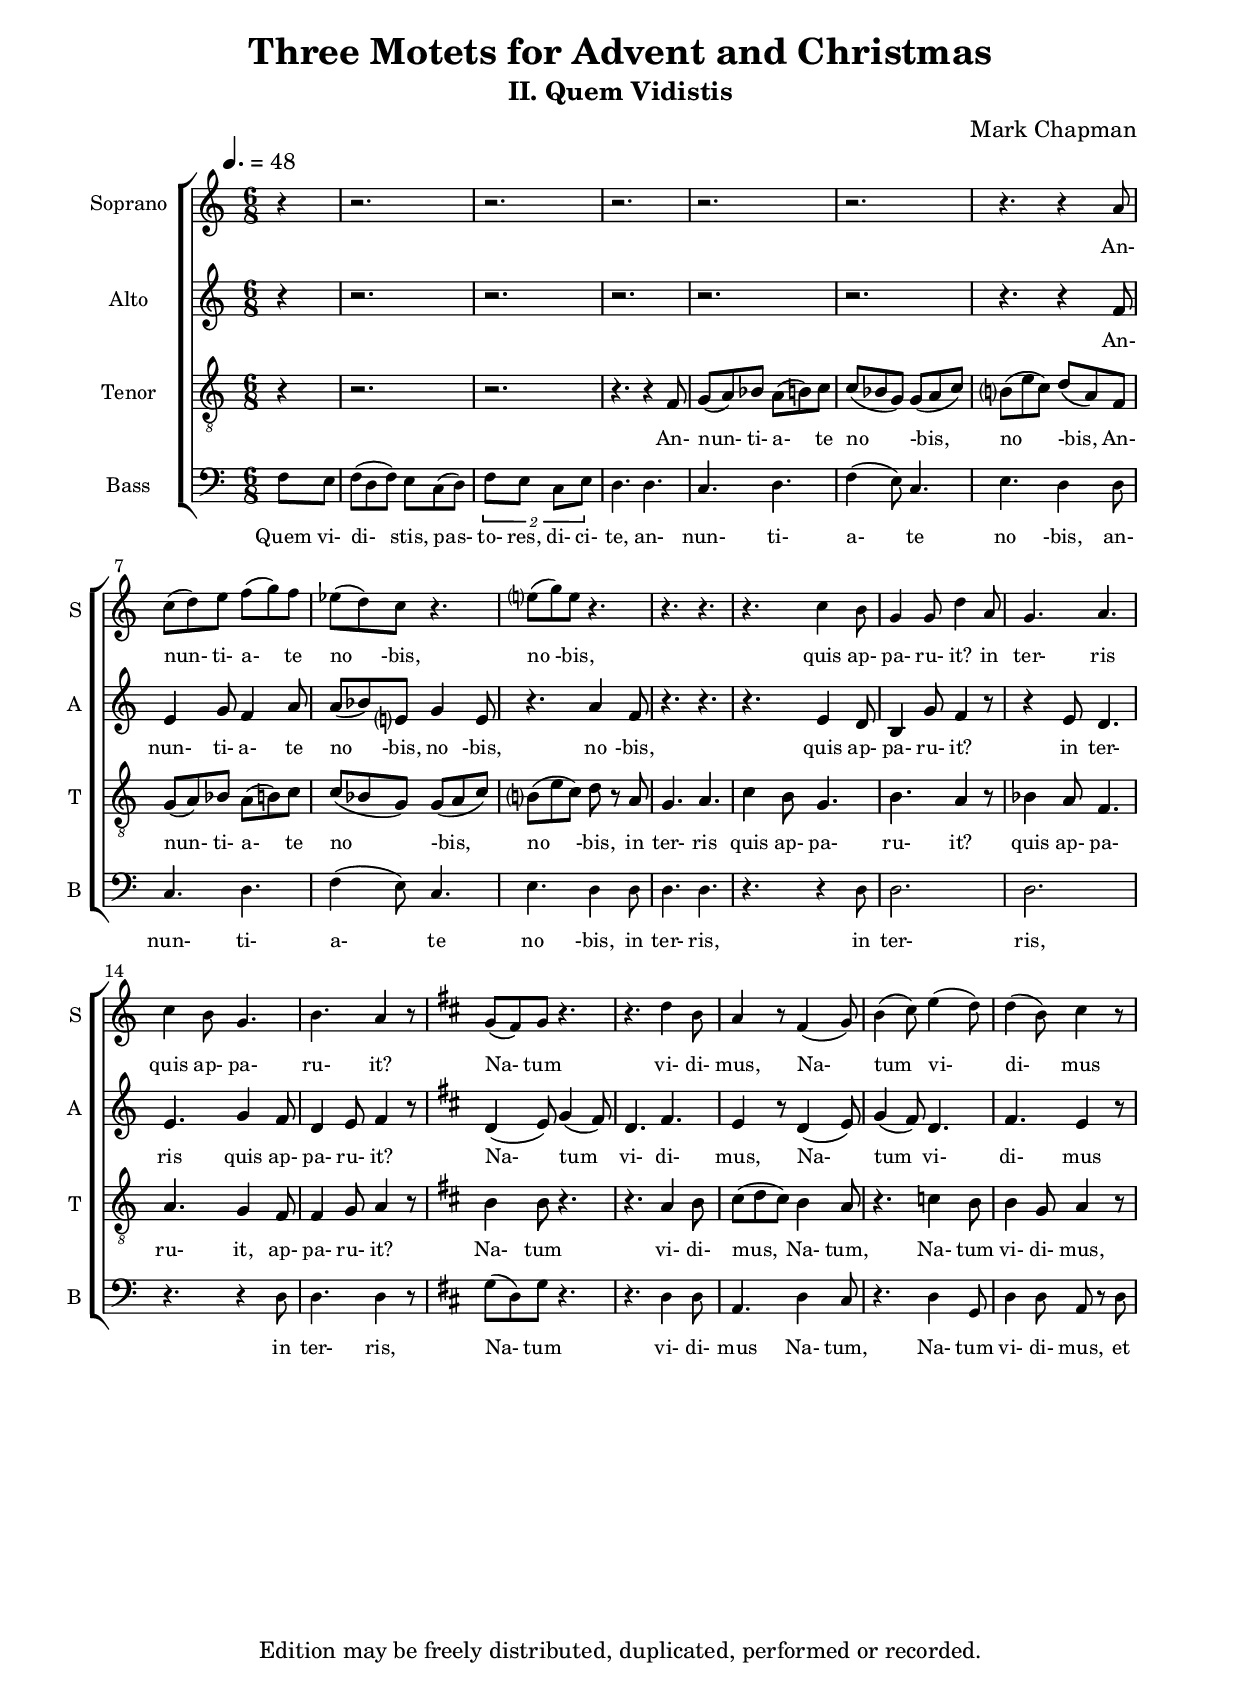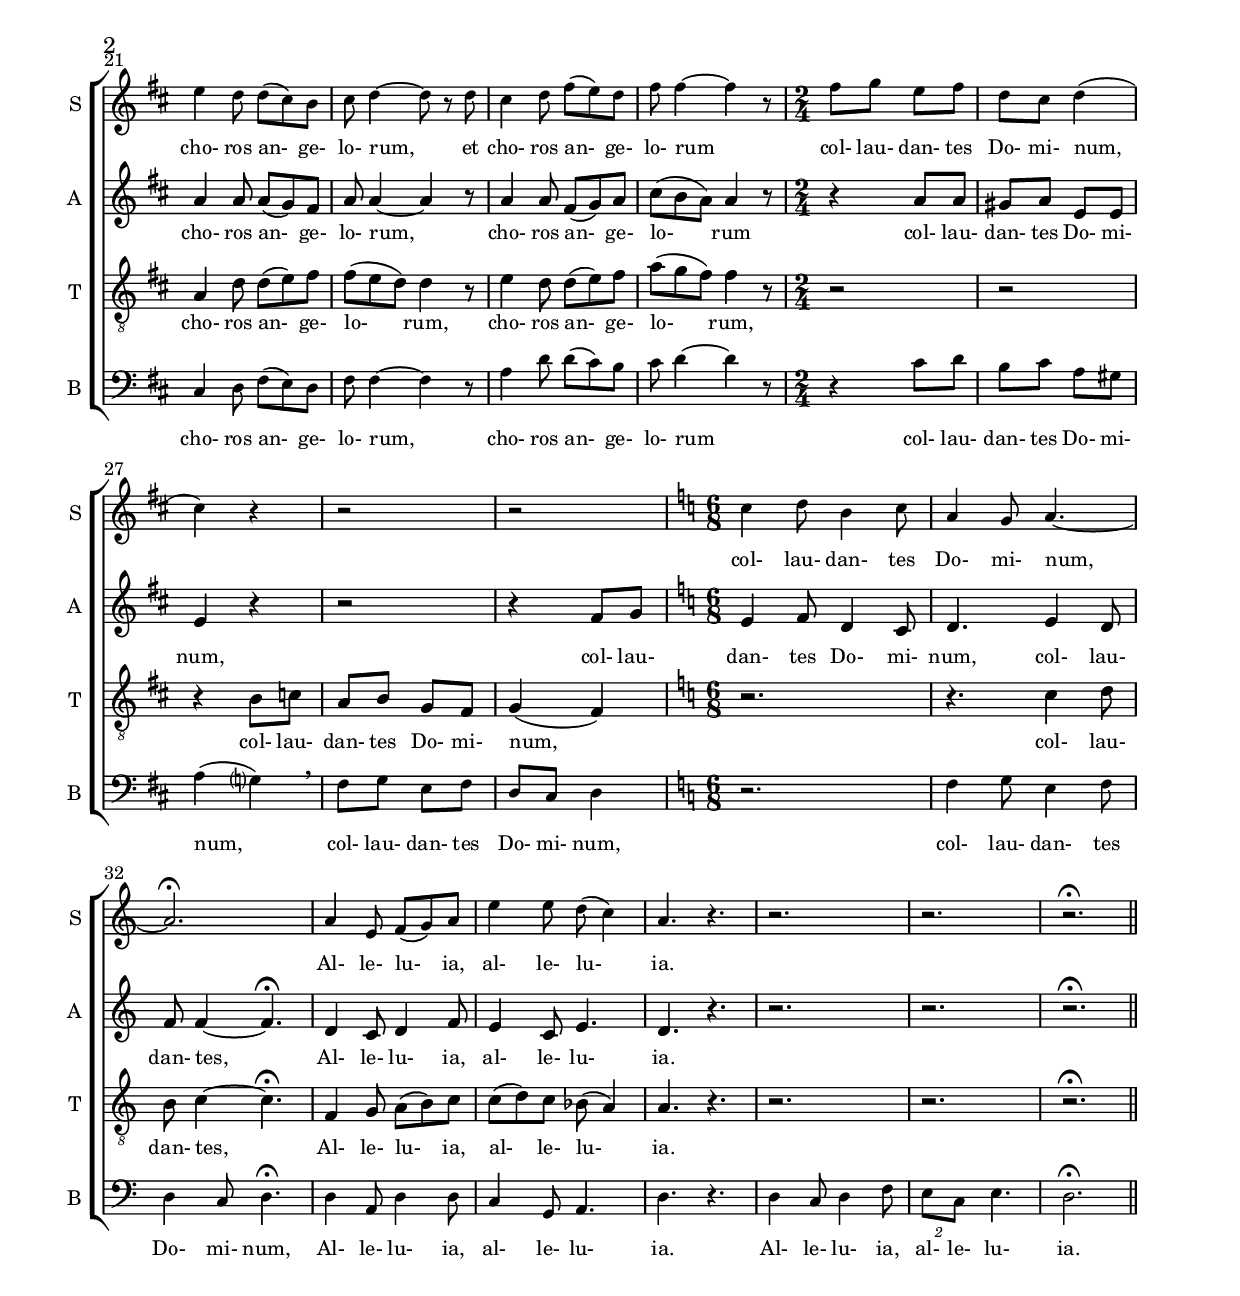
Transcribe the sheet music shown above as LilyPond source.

#(set-default-paper-size "a4")
\paper {
  #(set-paper-size "a4")
  top-margin = 1.0\cm
  bottom-margin = 1.0\cm
  left-margin = 1.75\cm
  line-width = 17.5\cm
  head-separation = 0.25\cm
  foot-separation = 0.5\cm
 % between-system-space = 1.5\cm
  between-system-padding = #4
  ragged-bottom=##t
  print-page-number=##t
}
\header {
  title = "Three Motets for Advent and Christmas"
  subtitle = "II. Quem Vidistis"
%  poet = ""
  composer = "Mark Chapman"
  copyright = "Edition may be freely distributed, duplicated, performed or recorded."
}
     \version "2.12.2"
     global = {
        \key a \minor
        \time 6/8
        \dynamicUp
	\override Score.BarNumber #'extra-offset = #'( 2.0 . 1.0 )
	\override Score.MetronomeMark #'extra-offset = #'( -2.0 . 1.0 )
     }
     
     psub = \markup { \dynamic p \bold \italic sub. }
     mpsub = \markup { \dynamic mp \bold \italic sub. }
     mfsub = \markup { \dynamic mf \bold \italic sub. }
     piuf = \markup { \bold \italic piu \dynamic f }
     dimerit = \markup { \dynamic dim. \bold \italic e rit }
% \dimTextDim

     sopMusic = \relative c'' {
	\tiny \tempo 4. = 48  
%\tempo "Andante soave quasi Adagietto" 4 = 76  
%\partial 4
	r4 r2. r r r r r4. r4 a8 c( d) e f( g) f es( d) c r4. e?8( g) e r4. 
	r4. r r c4 b8 g4 g8 d'4 
	a8 g4. a c4 b8 g4. b a4 r8
	\key d \major g( fis) g r4. r d'4 b8 a4 r8
	fis4( g8) b4( cis8) e4( d8) d4( b8) cis4 r8 
	e4 d8 d( cis) b cis d4~d8 r
	d cis4 d8 fis( e) d fis fis4~fis r8 
	\time 2/4 fis8 g e fis d cis d4( cis)
	r4 r2 r \key a \minor
	c4 d8 b4 c8 a4 g8 a4.~a2.\fermata
	a4 e8 f( g) a e'4 e8 d( c4) a4. r r2. r r\fermata
     }
     
     altoMusic = \relative c' {
	r4 r2. r r r r r4. r4 f8 e4 g8 f4 a8 a( bes) e,? g4 e8 r4. a4 f8
	r4. r r e4 d8 b4 g'8 f4 r8 
	r4 e8 d4. e g4 f8 d4 e8 f4 r8
	\key d \major d4( e8) g4( fis8) d4. fis e4
	r8 d4( e8) g4( fis8) d4. fis e4 r8 
	a4 a8 a( g) fis a a4~a r8
	a4 a8 fis( g) a cis( b a) a4 r8 
%	r4 cis8 d b cis a gis a4
	r4 a8 a gis a e e e4
	r4 r2 r4 fis8 g
	\time 6/8 \key a \minor
	e4 f8 d4 c8 d4. e4 d8 f8 f4~f4.\fermata
	d4 c8 d4 f8 e4 c8 e4. d r r2. r r\fermata
     }
     
     tenorMusic = \relative c {
	r4 r2. r r4. r4 
	f8 g( a) bes a( b) c c( bes g) g( a c) b?( e c) d( a) 
	f  g( a) bes a( b) c c( bes g) g( a c) b?( e c) d r
	a g4. a c4 b8 g4. b a4 r8
	bes4 a8 f4. a g4 f8 f4 g8 a4 r8  
 	\key d \major b4 b8 r4. r a4 b8 cis( d cis)
	b4 a8 r4. c4 b8 b4 g8 a4 r8  
	a4 d8 d( e) fis fis( e d) d4 r8
	e4 d8 d( e) fis a( g fis) fis4 r8
	r2 r r4 b,8 c a b g fis g4( fis)
	\key a \minor
	r2. r4. c'4 d8 b8 c4~c4.\fermata
	f,4 g8 a( b) c c( d) c bes( a4) a4. r r2. r r\fermata
    }

     bassMusic = \relative c {
	\tiny \partial 4 
	f8 e f( d f) e c( d) \times 3/2 {f e c e} d4.
	d c d f4( e8) c4. e d4
	d8 c4. d f4( e8) c4. e d4
	d8 d4. d r r4 d8 d2. d r4. r4 d8 d4. d4 r8 
	\key d \major g( d) g r4. r d4 d8 a4. 
	d4 cis8 r4. d4 g,8 d'4 d8 a r 
	d cis4 d8 fis( e) d fis fis4~fis4 r8  
	a4 d8 d( cis) b cis d4~d4 r8
%	r2 r r 
	r4 cis8 d b cis a gis a4( g?) \breathe fis8 g e fis d cis d4
	\key a \minor
	r2. f4 g8 e4 f8 d4 c8 d4.\fermata
	d4 a8 d4 d8 c4 g8 a4. d
	r4. d4 c8 d4 f8 \times 3/2 {e c} e4. d2.\fermata
	\bar "||"
     }

      sopWords = \lyricmode { \tiny
	An- nun- ti- a- te no -bis, no -bis,
	quis ap- pa- ru- it?
	in ter- ris quis ap- pa- ru- it?
	Na- tum vi- di- mus, 
	Na- tum vi- di- mus 
        cho- ros an- ge- lo- rum,
        et cho- ros an- ge- lo- rum
	col- lau- dan- tes Do- mi- num, 
	col- lau- dan- tes Do- mi- num, 
	Al- le- lu- ia, al- le- lu- ia. 
      }

      altoWords = \lyricmode { \tiny
	An- nun- ti- a- te no -bis, no -bis, no -bis,
	quis ap- pa- ru- it?
	in ter- ris quis ap- pa- ru- it?
	Na- tum vi- di- mus, 
	Na- tum vi- di- mus 
        cho- ros an- ge- lo- rum,
        cho- ros an- ge- lo- rum
	col- lau- dan- tes Do- mi- num, 
	col- lau- dan- tes Do- mi- num, 
	col- lau- dan- tes,
	Al- le- lu- ia, al- le- lu- ia. 
      }

      tenWords = \lyricmode { \tiny
	An- nun- ti- a- te no -bis, no -bis,
	An- nun- ti- a- te no -bis, no -bis,
	in ter- ris quis ap- pa- ru- it?
	quis ap- pa- ru- it, ap- pa- ru- it?
	Na- tum vi- di- mus, 
	Na- tum, Na- tum vi- di- mus, 
        cho- ros an- ge- lo- rum,
        cho- ros an- ge- lo- rum,
	col- lau- dan- tes Do- mi- num, 
	col- lau- dan- tes, 
	Al- le- lu- ia, al- le- lu- ia. 
      }

     bassWords = \lyricmode { \tiny
	Quem vi- di- stis, pas- to- res, di- ci- te,
	an- nun- ti- a- te no -bis,
	an- nun- ti- a- te no -bis,
	in ter- ris, in ter- ris, in ter- ris, 
%	in ter- ris quis ap- pa- ru- it?
	Na- tum vi- di- mus 
	Na- tum, Na- tum vi- di- mus, 
	et cho- ros an- ge- lo- rum,
	cho- ros an- ge- lo- rum
	col- lau- dan- tes Do- mi- num, 
	col- lau- dan- tes Do- mi- num, 
	col- lau- dan- tes Do- mi- num,
	Al- le- lu- ia, al- le- lu- ia. 
	Al- le- lu- ia, al- le- lu- ia. 
     }

     \score {
        \context ChoirStaff <<
           \context Staff = sopranos \with {
			fontSize = #-1
			\override StaffSymbol #'staff-space = #(magstep -2)
      }
	   <<
	      \set Staff.midiInstrument = "violin"
%	     \set Staff.midiInstrument = "choir aahs"
             \set Staff.instrumentName = "Soprano "
	     \set Staff.shortInstrumentName = "S "
              \context Voice =
                sopranos { \oneVoice << \global \sopMusic >> }
           >>
           \context Lyrics = sopranos \lyricsto sopranos \sopWords

           \context Staff = altos \with {
			fontSize = #-1
			\override StaffSymbol #'staff-space = #(magstep -2)
      }
	   <<
	     \set Staff.midiInstrument = "cello"
             \set Staff.instrumentName = "Alto "
	     \set Staff.shortInstrumentName = "A "
%	     \set Staff.midiInstrument = "choir aahs"
%             \set Staff.midiInstrument = "viola"
              \context Voice =
                altos { \oneVoice << \global \altoMusic >> }
           >>
	    \context Lyrics = altos \lyricsto altos \altoWords

           \context Staff = tenors \with {
			fontSize = #-1
			\override StaffSymbol #'staff-space = #(magstep -2)
      }
	   <<
	     \set Staff.midiInstrument = "cello"
             \set Staff.instrumentName = "Tenor "
	     \set Staff.shortInstrumentName = "T "
%	     \set Staff.midiInstrument = "choir aahs"
              \clef "G_8"
              \context Voice =
                tenors { \oneVoice << \global \tenorMusic >> }
           >>
           \context Lyrics = tenors \lyricsto tenors \tenWords

           \context Staff = basses \with {
			fontSize = #-1
			\override StaffSymbol #'staff-space = #(magstep -2)
      }
	   <<
	     \set Staff.midiInstrument = "cello"
             \set Staff.instrumentName = "Bass "
 	     \set Staff.shortInstrumentName = "B "
             \clef bass
             \context Voice =
                basses { \oneVoice << \global \bassMusic >> }
           >>
           \context Lyrics = basses \lyricsto basses \bassWords

        >>
        \midi {
          }
        \layout {
           \context {
              % a little smaller so lyrics
              % can be closer to the staff
%              \Staff minimumVerticalExtent = #'(-1 . 1)
           }
        }
     }
